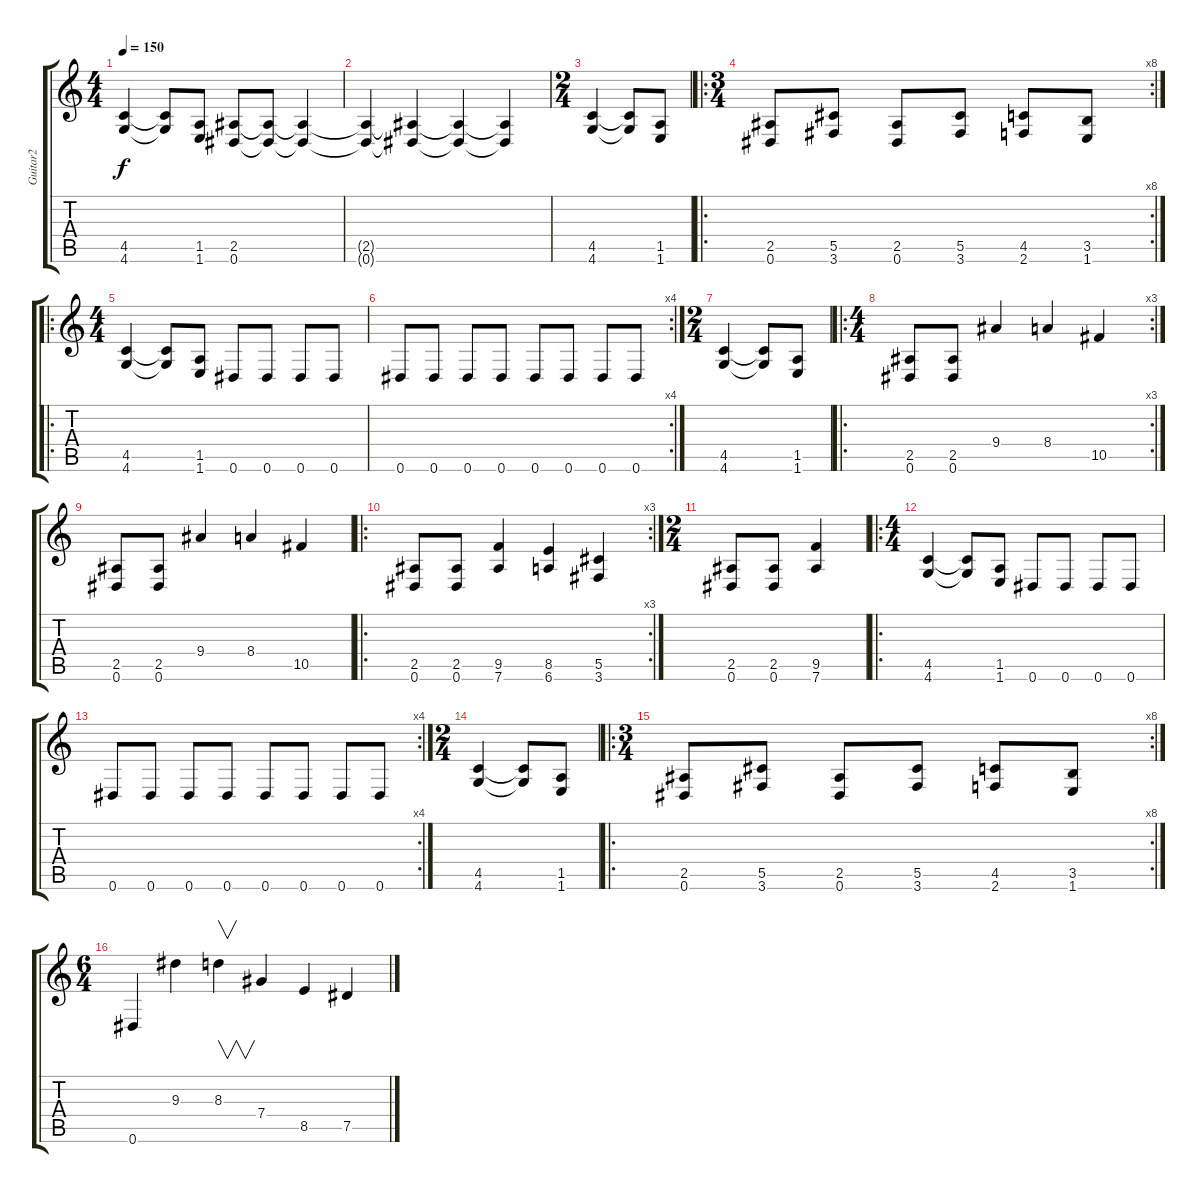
\track ("Guitar2" "Guitar2") {instrument distortionguitar}
\staff {score tabs}
\tuning (Eb4 Bb3 Gb3 Db3 Ab2 Eb2) {hide}
\ts (4 4)
\tempo 150
\clef g2
\ks c
(4.5 4.6).4{dy f} (4.5{t} 4.6{t}).8 (1.5 1.6).8 (2.5 0.6).8 (2.5{t} 0.6{t}).8 (2.5{t} 0.6{t}).4 |
(2.5{t} 0.6{t}).4 (2.5{t} 0.6{t}).4 (2.5{t} 0.6{t}).4 (2.5{t} 0.6{t}).4 |
\ts (2 4)
(4.5 4.6).4 (4.5{t} 4.6{t}).8 (1.5 1.6).8 |
\ro
\rc 8
\ts (3 4)
(2.5 0.6).8 (5.5 3.6).8 (2.5 0.6).8 (5.5 3.6).8 (4.5 2.6).8 (3.5 1.6).8 |
\ro
\ts (4 4)
(4.5 4.6).4 (4.5{t} 4.6{t}).8 (1.5 1.6).8 0.6.8 0.6.8 0.6.8 0.6.8 |
\rc 4
0.6.8 0.6.8 0.6.8 0.6.8 0.6.8 0.6.8 0.6.8 0.6.8 |
\ts (2 4)
(4.5 4.6).4 (4.5{t} 4.6{t}).8 (1.5 1.6).8 |
\ro
\rc 3
\ts (4 4)
(2.5 0.6).8 (2.5 0.6).8 9.4.4 8.4.4 10.5.4 |
(2.5 0.6).8 (2.5 0.6).8 9.4.4 8.4.4 10.5.4 |
\ro
\rc 3
(2.5 0.6).8 (2.5 0.6).8 (9.5 7.6).4 (8.5 6.6).4 (5.5 3.6).4 |
\ts (2 4)
(2.5 0.6).8 (2.5 0.6).8 (9.5 7.6).4 |
\ro
\ts (4 4)
(4.5 4.6).4 (4.5{t} 4.6{t}).8 (1.5 1.6).8 0.6.8 0.6.8 0.6.8 0.6.8 |
\rc 4
0.6.8 0.6.8 0.6.8 0.6.8 0.6.8 0.6.8 0.6.8 0.6.8 |
\ts (2 4)
(4.5 4.6).4 (4.5{t} 4.6{t}).8 (1.5 1.6).8 |
\ro
\rc 8
\ts (3 4)
(2.5 0.6).8 (5.5 3.6).8 (2.5 0.6).8 (5.5 3.6).8 (4.5 2.6).8 (3.5 1.6).8 |
\ts (6 4)
0.6.4 9.3.4 8.3.4{v} 7.4.4 8.5.4 7.5.4
